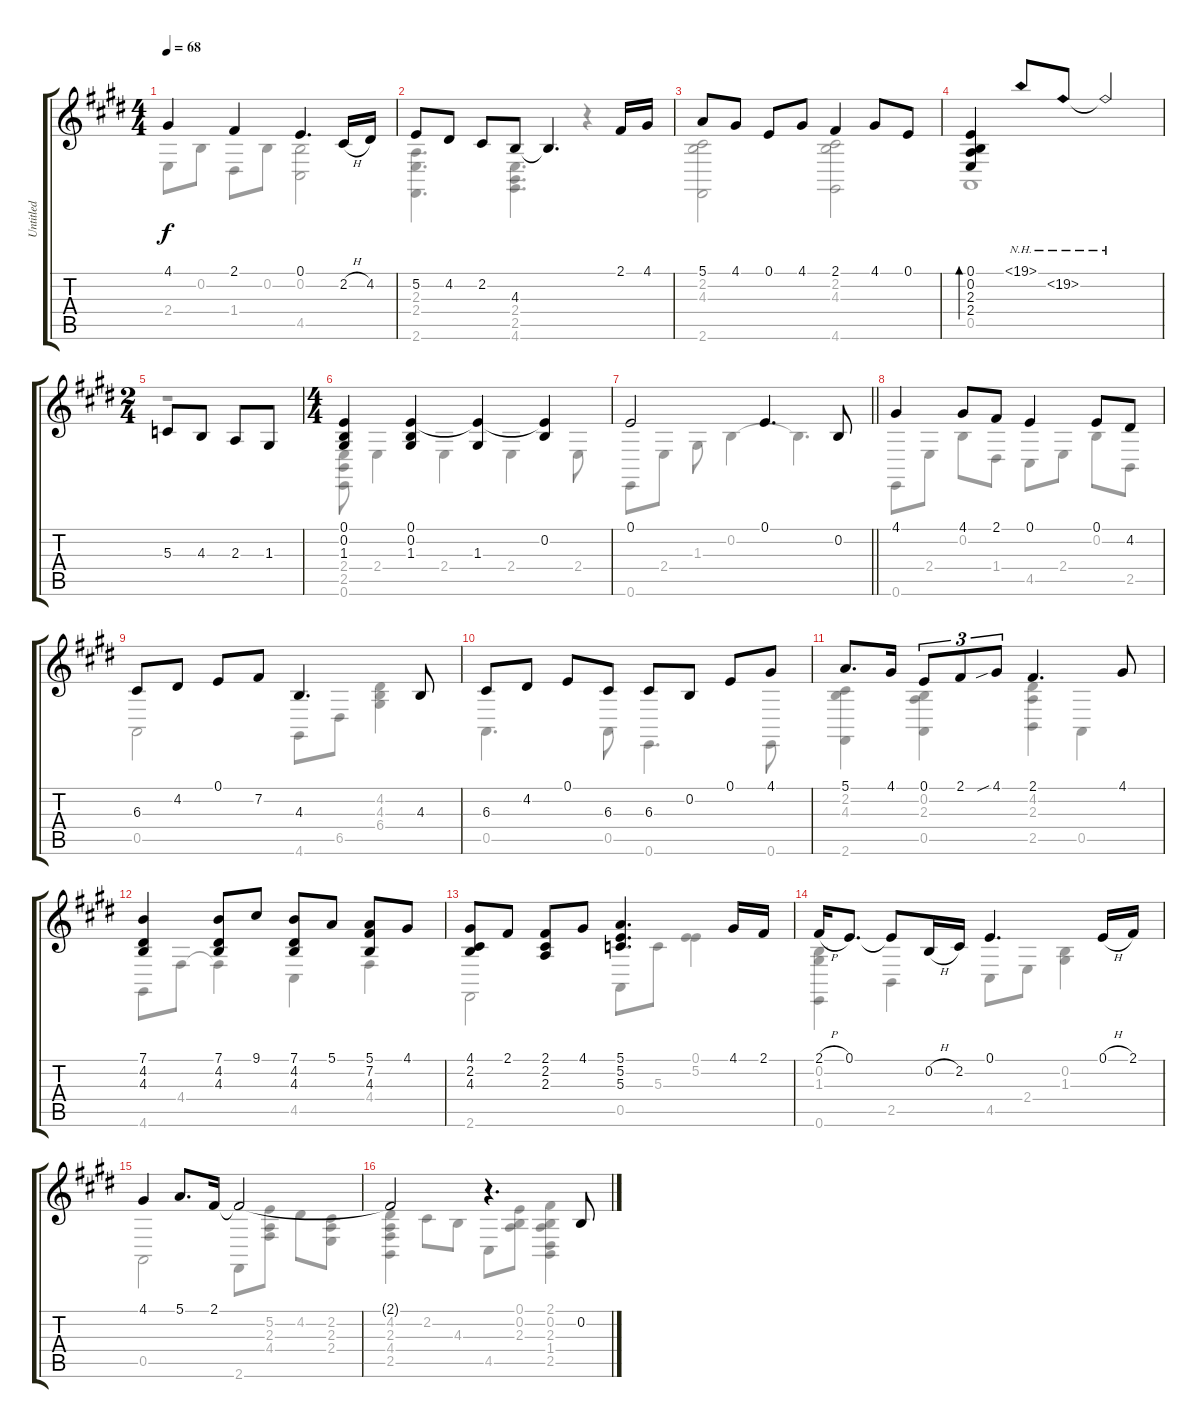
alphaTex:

\track ("Untitled" "Untitled") {instrument acousticgrandpiano}
\staff {score tabs}
\tuning (E4 B3 G3 D3 A2 E2) {hide}
\voice
\ts (4 4)
\tempo 68
\clef g2
\ks e
4.1.4{dy f instrument acousticgrandpiano} 2.1.4 0.1.4{d} 2.2{h}.16 4.2.16 |
\ks c#minor
5.2.8 4.2.8 2.2.8 4.3.8 4.3{t}.4{d} 2.1.16 4.1.16 |
5.1.8 4.1.8 0.1.8 4.1.8 2.1.4 4.1.8 0.1.8 |
\ks e
(0.1 0.2 2.3 2.4).4{bd 30} 19.1{nh}.8 19.2{nh}.8 19.2{nh t}.2 |
\ts (2 4)
\ks c#minor
5.3.8 4.3.8 2.3.8 1.3.8 |
\ts (4 4)
(0.1 0.2 1.3).4 (0.1 0.2 1.3).4 (0.1{t} 1.3).4 (0.1{t} 0.2).4 |
\barLineRight lightlight
0.1.2 0.1.4{d} 0.2.8 |
4.1.4 4.1.8 2.1.8 0.1.4 0.1.8 4.2.8 |
6.3.8 4.2.8 0.1.8 7.2.8 4.3.4{d} 4.3.8 |
6.3.8 4.2.8 0.1.8 6.3.8 6.3.8 0.2.8 0.1.8 4.1.8 |
5.1.8{d} 4.1.16 0.1.8{tu (3 2)} 2.1.8{tu (3 2)} 4.1{sib}.8{tu (3 2)} 2.1.4{d} 4.1.8 |
(7.1 4.2 4.3).4 (7.1 4.2 4.3).8 9.1.8 (7.1 4.2 4.3).8 5.1.8 (5.1 7.2 4.3).8 4.1.8 |
(4.1 2.2 4.3).8 2.1.8 (2.1 2.2 2.3).8 4.1.8 (5.1 5.2 5.3).4{d} 4.1.16 2.1.16 |
2.1{h}.16 0.1.8{d} 0.1{t}.8 0.2{h}.16 2.2.16 0.1.4{d} 0.1{h}.16 2.1.16 |
4.1.4 5.1.8{d} 2.1.16 2.1{t}.2 |
2.1{t}.2 r.4{d} 0.2.8
\voice
\clef g2
\ottava regular
\simile none
\ks e
2.4.8{dy f} 0.2.8 1.4.8 0.2.8 (0.2 4.5).2 |
\ks c#minor
(2.3 2.4 2.6).4{d} (2.4 2.5 4.6).4{d} r.4 |
(2.2 4.3 2.6).2 (2.2 4.3 4.6).2 |
\ks e
0.5.1 |
\ks c#minor
r.1 |
(2.4 2.5 0.6).8 2.4.4 2.4.4 2.4.4 2.4.8 |
\barLineRight lightlight
0.6.8 2.4.8 1.3.8 0.2.4 0.2{t}.4{d} |
0.6.8 2.4.8 0.2.8 1.4.8 4.5.8 2.4.8 0.2.8 2.5.8 |
0.5.2 4.6.8 6.5.8 (4.2 4.3 6.4).4 |
0.5.4{d} 0.5.8 0.6.4{d} 0.6.8 |
(2.2 4.3 2.6).4 (0.2 2.3 0.5).4 (4.2 2.3 2.5).4 0.5.4 |
4.6.8 4.4.8 4.4{t}.4 4.5.4 4.4.4 |
2.6.2 0.5.8 5.3.8 (0.1 5.2).4 |
(0.2 1.3 0.6).4 2.5.4 4.5.8 2.4.8 (0.2 1.3).4 |
0.5.2 2.6.8 (5.2 2.3 4.4).8 4.2.8 (2.2 2.3 2.4).8 |
(4.2 2.3 4.4 2.5).4 2.2.8 4.3.8 4.5.8 (0.1 0.2 2.3).8 (2.1 0.2 2.3 1.4 2.5).4
